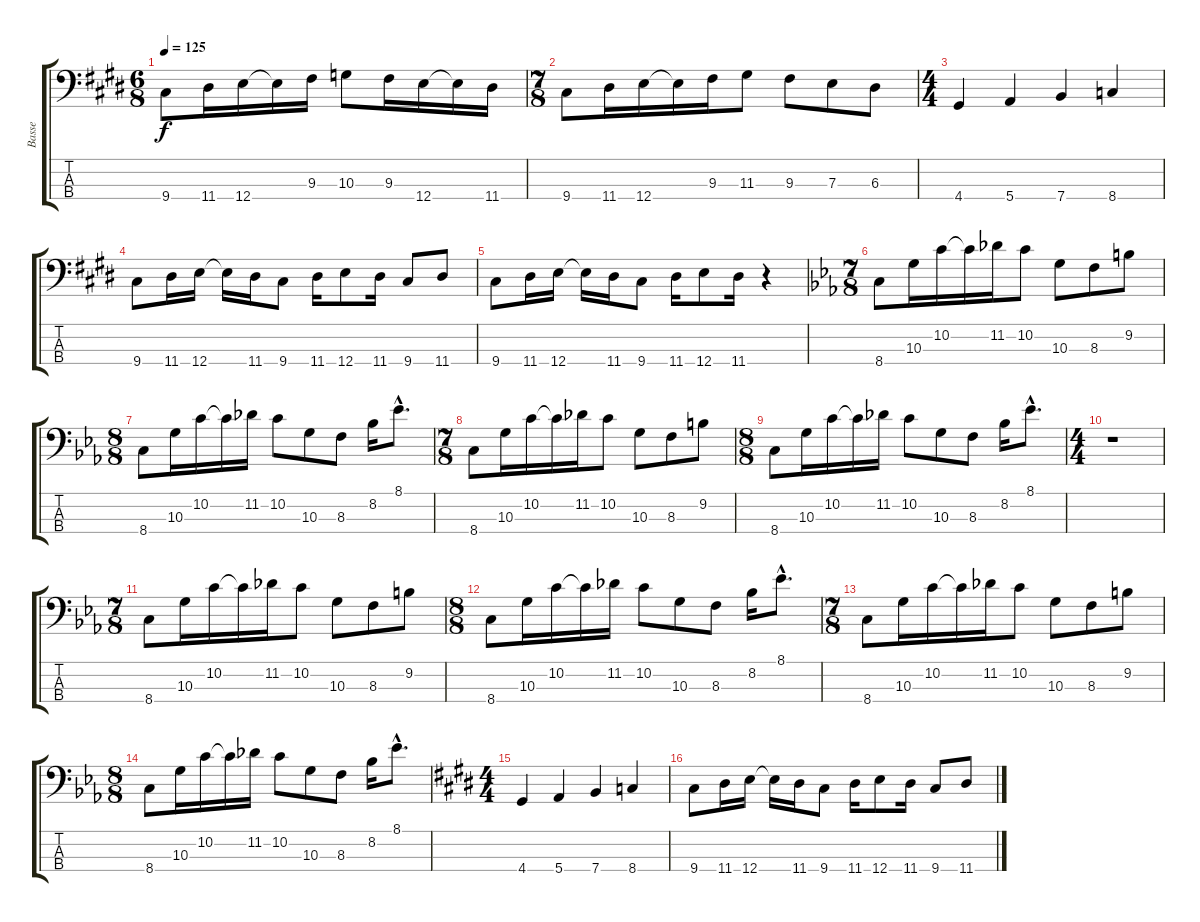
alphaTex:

\track ("Basse" "Basse") {instrument electricbasspick}
\staff {score tabs}
\tuning (G2 D2 A1 E1) {hide}
\ts (6 8)
\tempo 125
\clef f4
\ks e
9.4.8{dy f} 11.4.16 12.4.16 12.4{t}.16 9.3.16 10.3.8 9.3.16 12.4.16 12.4{t}.16 11.4.16 |
\ts (7 8)
9.4.8 11.4.16 12.4.16 12.4{t}.16 9.3.16 11.3.8 9.3.8 7.3.8 6.3.8 |
\ts (4 4)
4.4.4 5.4.4 7.4.4 8.4.4 |
9.4.8 11.4.16 12.4.16 12.4{t}.16 11.4.16 9.4.8 11.4.16 12.4.8 11.4.16 9.4.8 11.4.8 |
9.4.8 11.4.16 12.4.16 12.4{t}.16 11.4.16 9.4.8 11.4.16 12.4.8 11.4.16 r.4 |
\ts (7 8)
\ks eb
8.4.8 10.3.16 10.2.16 10.2{t}.16 11.2.16 10.2.8 10.3.8 8.3.8 9.2.8 |
\ts (8 8)
8.4.8 10.3.16 10.2.16 10.2{t}.16 11.2.16 10.2.8 10.3.8 8.3.8 8.2.16 8.1{hac}.8{d} |
\ts (7 8)
8.4.8 10.3.16 10.2.16 10.2{t}.16 11.2.16 10.2.8 10.3.8 8.3.8 9.2.8 |
\ts (8 8)
8.4.8 10.3.16 10.2.16 10.2{t}.16 11.2.16 10.2.8 10.3.8 8.3.8 8.2.16 8.1{hac}.8{d} |
\ts (4 4)
r.1 |
\ts (7 8)
8.4.8 10.3.16 10.2.16 10.2{t}.16 11.2.16 10.2.8 10.3.8 8.3.8 9.2.8 |
\ts (8 8)
8.4.8 10.3.16 10.2.16 10.2{t}.16 11.2.16 10.2.8 10.3.8 8.3.8 8.2.16 8.1{hac}.8{d} |
\ts (7 8)
8.4.8 10.3.16 10.2.16 10.2{t}.16 11.2.16 10.2.8 10.3.8 8.3.8 9.2.8 |
\ts (8 8)
8.4.8 10.3.16 10.2.16 10.2{t}.16 11.2.16 10.2.8 10.3.8 8.3.8 8.2.16 8.1{hac}.8{d} |
\ts (4 4)
\ks e
4.4.4 5.4.4 7.4.4 8.4.4 |
9.4.8 11.4.16 12.4.16 12.4{t}.16 11.4.16 9.4.8 11.4.16 12.4.8 11.4.16 9.4.8 11.4.8
